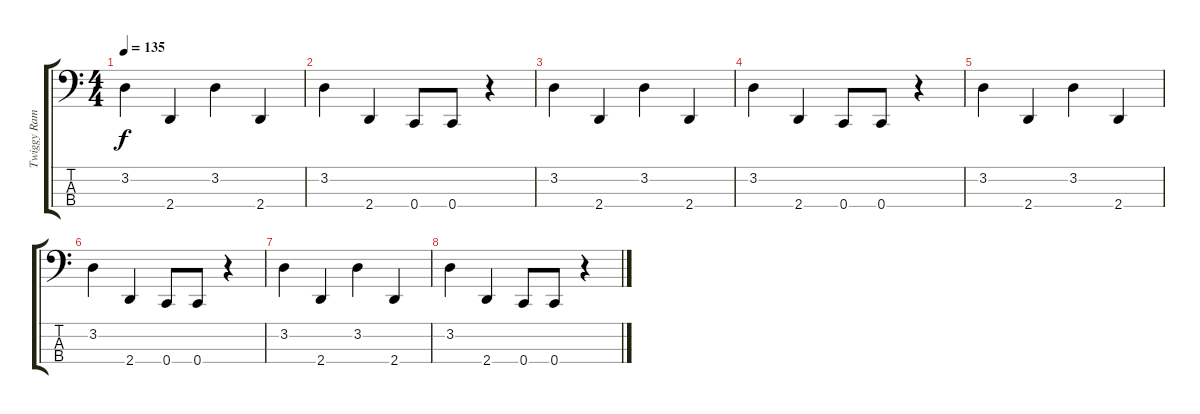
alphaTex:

\track ("Twiggy Ramirez" "Twiggy Ram") {instrument electricbasspick}
\staff {score tabs}
\tuning (E2 B1 Gb1 C1) {hide}
\ts (4 4)
\tempo 135
\clef f4
\ks c
3.2.4{dy f volume 16 instrument electricbasspick} 2.4.4 3.2.4 2.4.4 |
3.2.4 2.4.4 0.4.8 0.4.8 r.4 |
3.2.4{volume 16 instrument electricbasspick} 2.4.4 3.2.4 2.4.4 |
3.2.4 2.4.4 0.4.8 0.4.8 r.4 |
3.2.4{volume 16 instrument electricbasspick} 2.4.4 3.2.4 2.4.4 |
3.2.4 2.4.4 0.4.8 0.4.8 r.4 |
3.2.4{volume 16 instrument electricbasspick} 2.4.4 3.2.4 2.4.4 |
3.2.4 2.4.4 0.4.8 0.4.8 r.4
